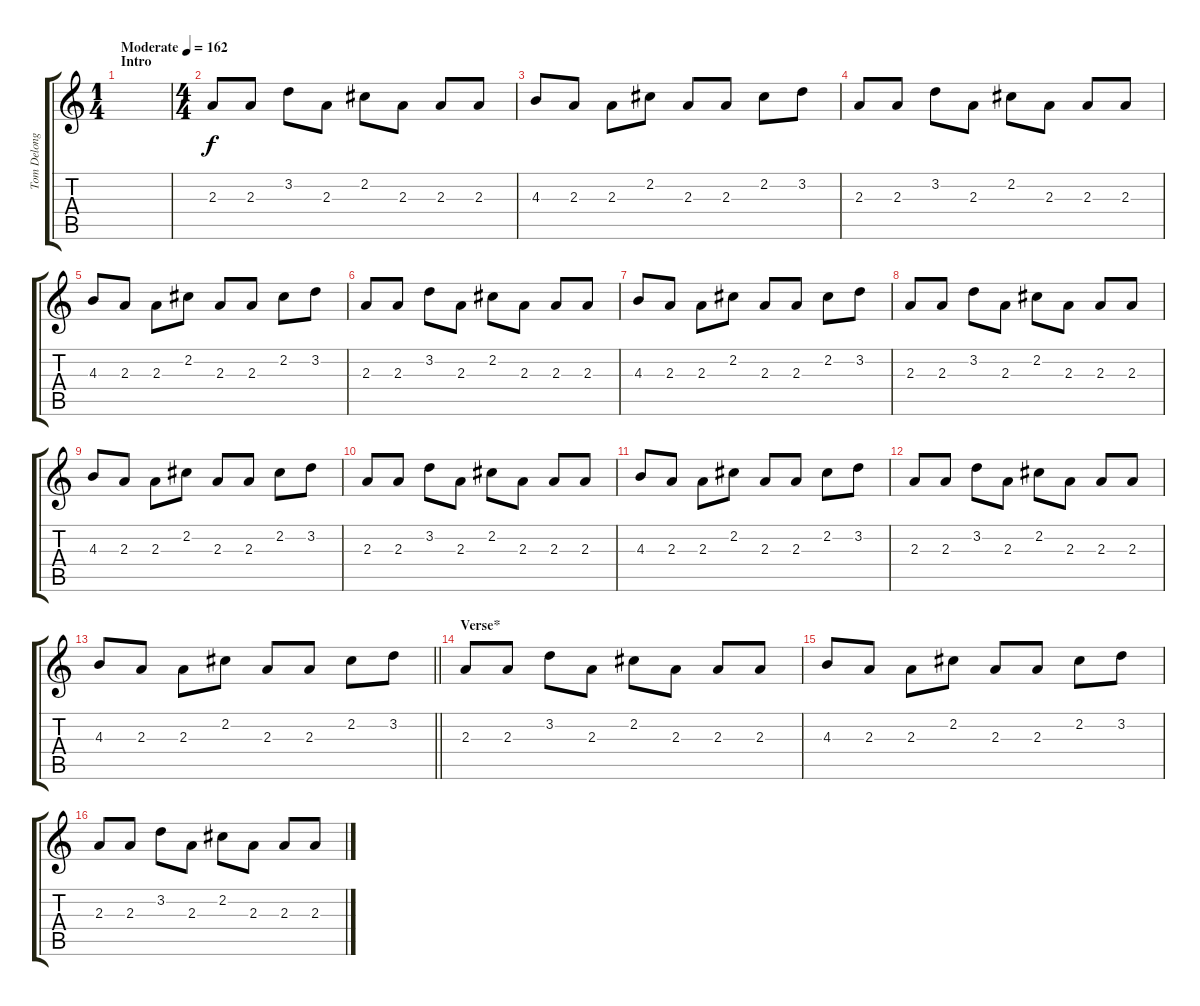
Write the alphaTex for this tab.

\track ("Tom Delonge - Vocals" "Tom Delong") {instrument distortionguitar}
\staff {score tabs}
\tuning (E4 B3 G3 D3 A2 E2) {hide}
\ts (1 4)
\section ("" "Intro")
\tempo (162 "Moderate")
\clef g2
\ks c
|
\ts (4 4)
2.3.8 2.3.8 3.2.8 2.3.8 2.2.8 2.3.8 2.3.8 2.3.8 |
4.3.8 2.3.8 2.3.8 2.2.8 2.3.8 2.3.8 2.2.8 3.2.8 |
2.3.8 2.3.8 3.2.8 2.3.8 2.2.8 2.3.8 2.3.8 2.3.8 |
4.3.8 2.3.8 2.3.8 2.2.8 2.3.8 2.3.8 2.2.8 3.2.8 |
2.3.8 2.3.8 3.2.8 2.3.8 2.2.8 2.3.8 2.3.8 2.3.8 |
4.3.8 2.3.8 2.3.8 2.2.8 2.3.8 2.3.8 2.2.8 3.2.8 |
2.3.8 2.3.8 3.2.8 2.3.8 2.2.8 2.3.8 2.3.8 2.3.8 |
4.3.8 2.3.8 2.3.8 2.2.8 2.3.8 2.3.8 2.2.8 3.2.8 |
2.3.8 2.3.8 3.2.8 2.3.8 2.2.8 2.3.8 2.3.8 2.3.8 |
4.3.8 2.3.8 2.3.8 2.2.8 2.3.8 2.3.8 2.2.8 3.2.8 |
2.3.8 2.3.8 3.2.8 2.3.8 2.2.8 2.3.8 2.3.8 2.3.8 |
\barLineRight lightlight
4.3.8 2.3.8 2.3.8 2.2.8 2.3.8 2.3.8 2.2.8 3.2.8 |
\section ("" "Verse*")
2.3.8 2.3.8 3.2.8 2.3.8 2.2.8 2.3.8 2.3.8 2.3.8 |
4.3.8 2.3.8 2.3.8 2.2.8 2.3.8 2.3.8 2.2.8 3.2.8 |
2.3.8 2.3.8 3.2.8 2.3.8 2.2.8 2.3.8 2.3.8 2.3.8
